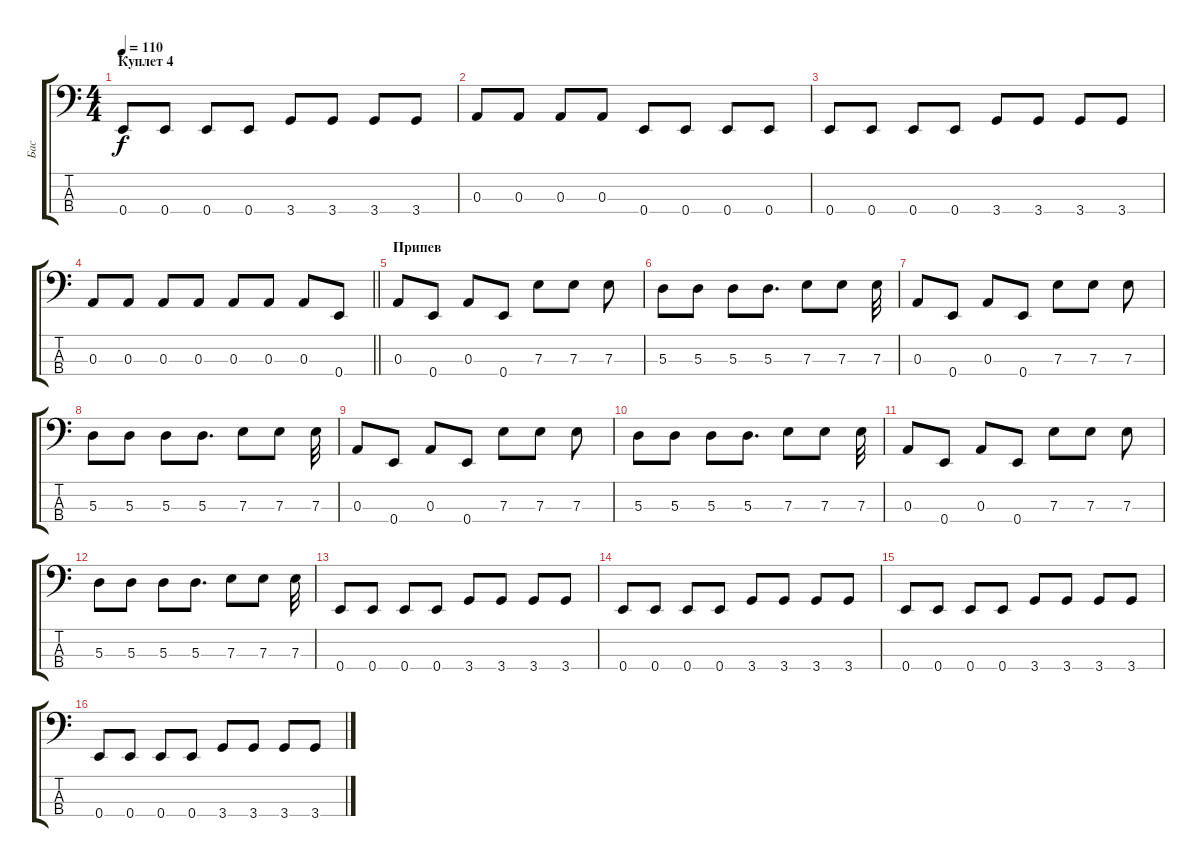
\track ("Бас" "Бас") {instrument electricbassfinger}
\staff {score tabs}
\tuning (G2 D2 A1 E1) {hide}
\ts (4 4)
\section ("" "Куплет 4")
\tempo 110
\clef f4
\ks c
0.4.8{dy f} 0.4.8 0.4.8 0.4.8 3.4.8 3.4.8 3.4.8 3.4.8 |
0.3.8 0.3.8 0.3.8 0.3.8 0.4.8 0.4.8 0.4.8 0.4.8 |
0.4.8 0.4.8 0.4.8 0.4.8 3.4.8 3.4.8 3.4.8 3.4.8 |
\barLineRight lightlight
0.3.8 0.3.8 0.3.8 0.3.8 0.3.8 0.3.8 0.3.8 0.4.8 |
\section ("" "Припев")
0.3.8 0.4.8 0.3.8 0.4.8 7.3.8 7.3.8 7.3.8 |
5.3.8 5.3.8 5.3.8 5.3.8{d} 7.3.8 7.3.8 7.3.32 |
0.3.8 0.4.8 0.3.8 0.4.8 7.3.8 7.3.8 7.3.8 |
5.3.8 5.3.8 5.3.8 5.3.8{d} 7.3.8 7.3.8 7.3.32 |
0.3.8 0.4.8 0.3.8 0.4.8 7.3.8 7.3.8 7.3.8 |
5.3.8 5.3.8 5.3.8 5.3.8{d} 7.3.8 7.3.8 7.3.32 |
0.3.8 0.4.8 0.3.8 0.4.8 7.3.8 7.3.8 7.3.8 |
5.3.8 5.3.8 5.3.8 5.3.8{d} 7.3.8 7.3.8 7.3.32 |
0.4.8 0.4.8 0.4.8 0.4.8 3.4.8 3.4.8 3.4.8 3.4.8 |
0.4.8 0.4.8 0.4.8 0.4.8 3.4.8 3.4.8 3.4.8 3.4.8 |
0.4.8 0.4.8 0.4.8 0.4.8 3.4.8 3.4.8 3.4.8 3.4.8 |
0.4.8 0.4.8 0.4.8 0.4.8 3.4.8 3.4.8 3.4.8 3.4.8
